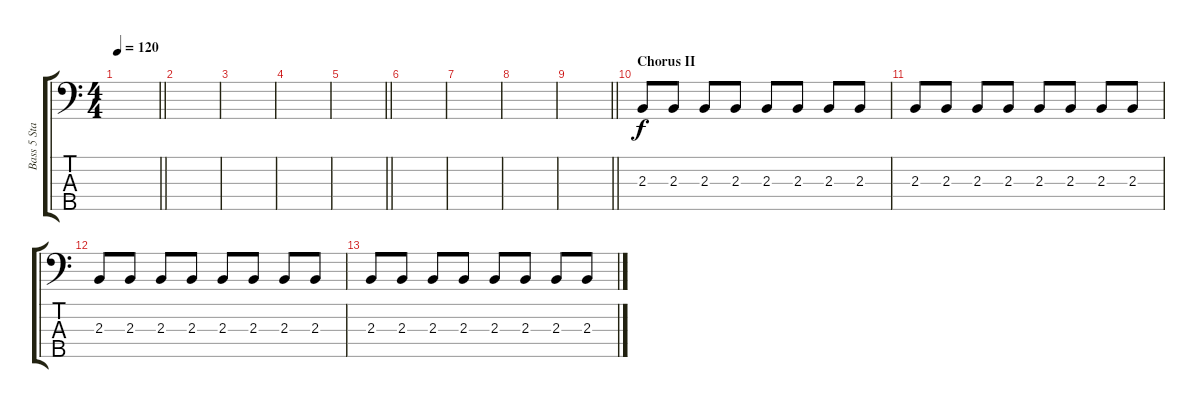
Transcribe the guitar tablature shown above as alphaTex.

\track ("Bass 5 Standard" "Bass 5 Sta") {instrument electricbassfinger}
\staff {score tabs}
\tuning (G2 D2 A1 E1 B0) {hide}
\ts (4 4)
\tempo 120
\clef f4
\barLineRight lightlight
\ks c
|
|
|
|
\barLineRight lightlight
|
|
|
|
\barLineRight lightlight
|
\section ("" "Chorus II")
2.3.8 2.3.8 2.3.8 2.3.8 2.3.8 2.3.8 2.3.8 2.3.8 |
2.3.8 2.3.8 2.3.8 2.3.8 2.3.8 2.3.8 2.3.8 2.3.8 |
2.3.8 2.3.8 2.3.8 2.3.8 2.3.8 2.3.8 2.3.8 2.3.8 |
2.3.8 2.3.8 2.3.8 2.3.8 2.3.8 2.3.8 2.3.8 2.3.8
